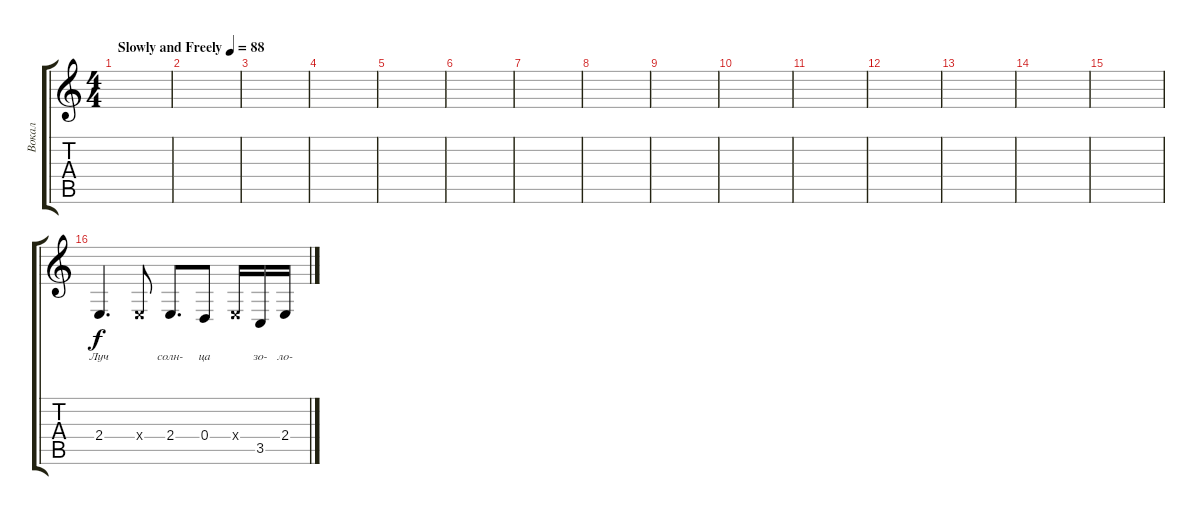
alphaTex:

\track ("Вокал" "Вокал") {instrument baritonesax}
\staff {score tabs}
\tuning (E4 B3 G3 D3 A2 E2) {hide}
\ts (4 4)
\tempo (88 "Slowly and Freely")
\clef g2
\ks c
|
|
|
|
|
|
|
|
|
|
|
|
|
|
|
2.4.4{d lyrics (0 "Луч") lyrics (1 "") lyrics (2 "") lyrics (3 "") lyrics (4 "")} 2.4{x}.8{lyrics (0 "") lyrics (1 "") lyrics (2 "") lyrics (3 "") lyrics (4 "")} 2.4.8{d lyrics (0 "солн-") lyrics (1 "") lyrics (2 "") lyrics (3 "") lyrics (4 "")} 0.4.8{lyrics (0 "ца") lyrics (1 "") lyrics (2 "") lyrics (3 "") lyrics (4 "")} 2.4{x}.16{lyrics (0 "") lyrics (1 "") lyrics (2 "") lyrics (3 "") lyrics (4 "")} 3.5.16{lyrics (0 "зо-") lyrics (1 "") lyrics (2 "") lyrics (3 "") lyrics (4 "")} 2.4.16{lyrics (0 "ло-") lyrics (1 "") lyrics (2 "") lyrics (3 "") lyrics (4 "")}
